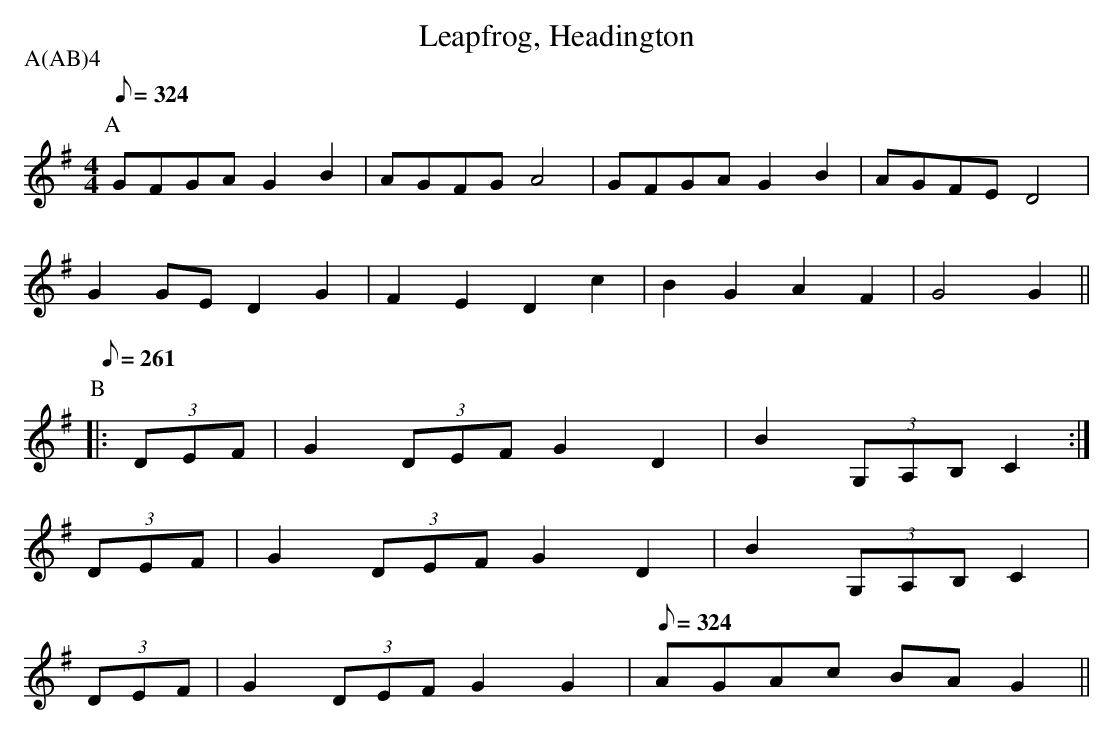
X:1
T:Leapfrog, Headington
M:4/4
L:1/8
P:A(AB)4
K:G
P:A
Q:324
GFGA G2B2|AGFG A4  |GFGA G2B2|AGFE D4|
G2GE D2G2|F2E2 D2c2|B2G2 A2F2|G4   G2||
P:B
Q:261
|:(3DEF|G2(3DEF G2D2|B2 (3G,A,B, C2:|
  (3DEF|G2(3DEF G2D2|B2 (3G,A,B, C2 |
  (3DEF|G2(3DEF G2G2|\
Q:324
AGAc BAG2 ||
